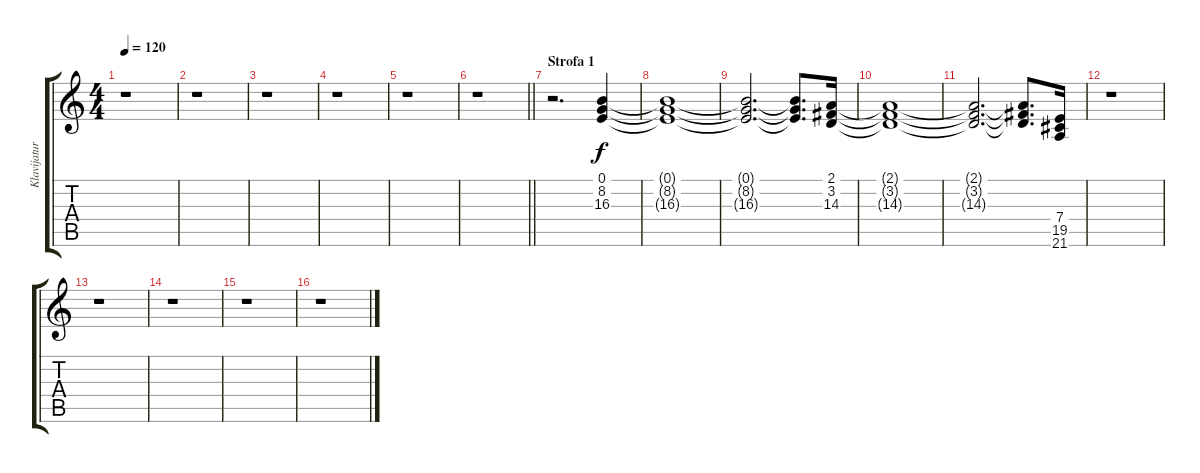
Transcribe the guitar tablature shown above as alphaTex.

\track ("Klavijature I Vlado Pravdic" "Klavijatur") {instrument stringensemble1}
\staff {score tabs}
\tuning (E4 B3 G3 D3 A2 E2) {hide}
\ts (4 4)
\tempo 120
\clef g2
\ks c
r.1{dy f} |
r.1 |
r.1 |
r.1 |
r.1 |
\barLineRight lightlight
r.1 |
\section ("" "Strofa 1")
r.2{d} (0.1 8.2 16.3).4 |
(0.1{t} 8.2{t} 16.3{t}).1 |
(0.1{t} 8.2{t} 16.3{t}).2{d} (0.1{t} 8.2{t} 16.3{t}).8{d} (2.1 3.2 14.3).16 |
(2.1{t} 3.2{t} 14.3{t}).1 |
(2.1{t} 3.2{t} 14.3{t}).2{d} (2.1{t} 3.2{t} 14.3{t}).8{d} (7.4 19.5 21.6).16 |
r.1 |
r.1 |
r.1 |
r.1 |
r.1
